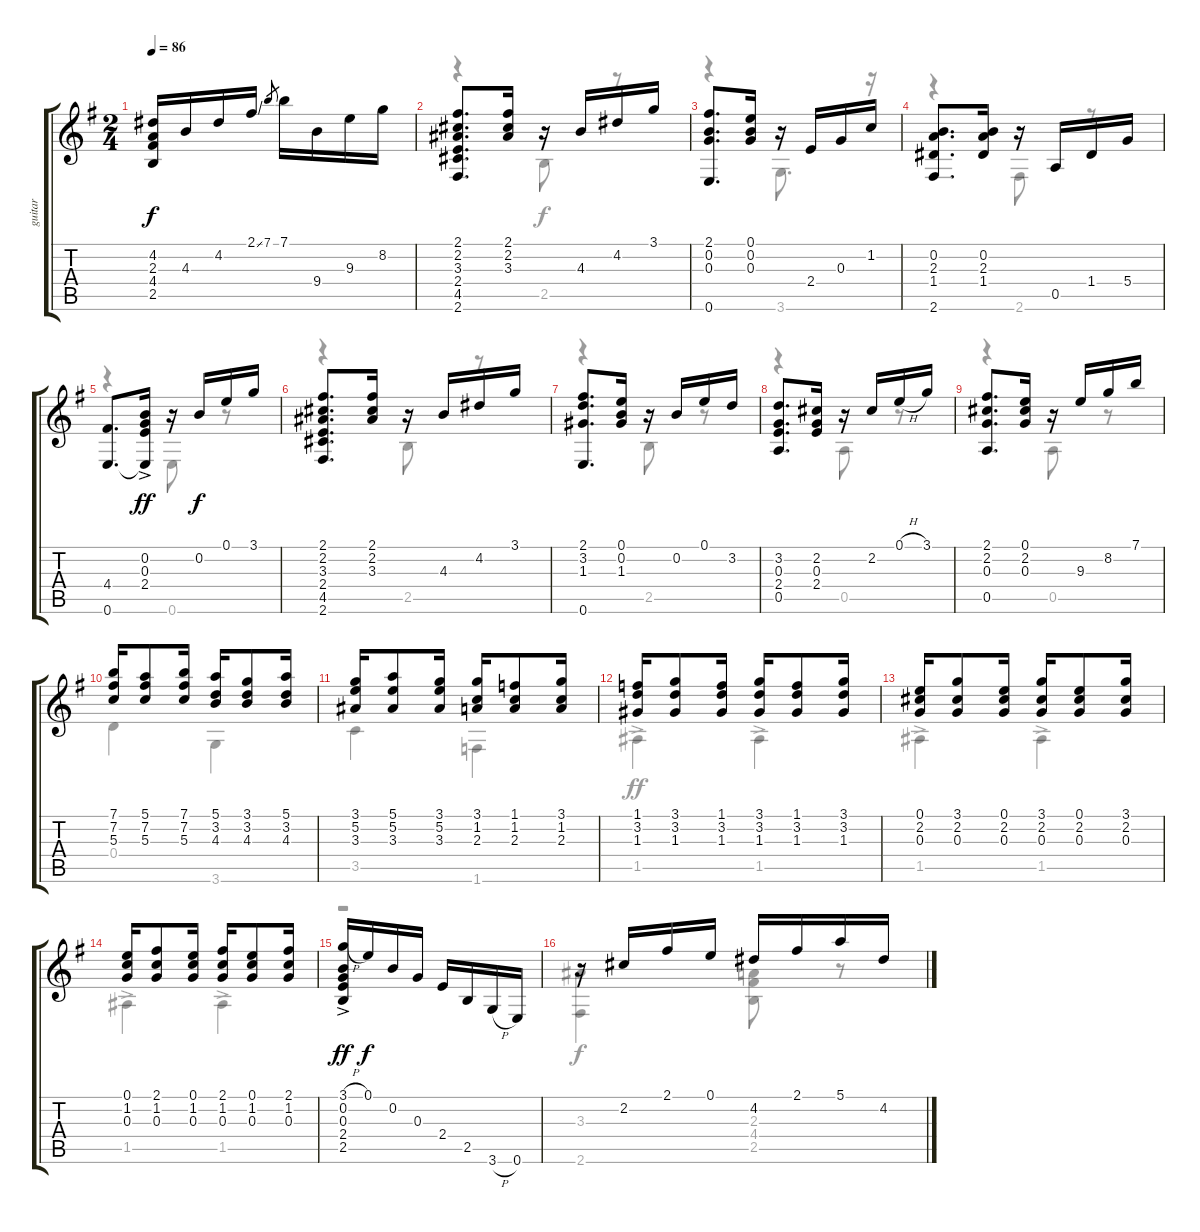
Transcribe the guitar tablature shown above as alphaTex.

\track ("guitar" "guitar") {instrument acousticguitarnylon}
\staff {score tabs}
\tuning (E4 B3 G3 D3 A2 E2) {hide}
\voice
\ts (2 4)
\tempo 86
\clef g2
\ks g
(4.2 2.3 4.4 2.5).16{dy f} 4.3.16 4.2.16 2.1{ss}.16 7.1.8{gr} 7.1.16 9.4.16 9.3.16 8.2.16 |
(2.1 2.2 3.3 2.4 4.5 2.6).8{d} (2.1 2.2 3.3).16 r.16 4.3.16 4.2.16 3.1.16 |
(2.1 0.2 0.3 0.6).8{d} (0.1 0.2 0.3).16 r.16 2.4.16 0.3.16 1.2.16 |
(0.2 2.3 1.4 2.6).8{d} (0.2 2.3 1.4).16 r.16 0.5.16 1.4.16 5.4.16 |
(4.4 0.6).8{d} (0.2{ac} 0.3{ac} 2.4{ac} 0.6{t}).16{dy ff} r.16 0.2.16{dy f} 0.1.16 3.1.16 |
(2.1 2.2 3.3 2.4 4.5 2.6).8{d} (2.1 2.2 3.3).16 r.16 4.3.16 4.2.16 3.1.16 |
(2.1 3.2 1.3 0.6).8{d} (0.1 0.2 1.3).16 r.16 0.2.16 0.1.16 3.2.16 |
(3.2 0.3 2.4 0.5).8{d} (2.2 0.3 2.4).16 r.16 2.2.16 0.1{h}.16 3.1.16 |
(2.1 2.2 0.3 0.5).8{d} (0.1 2.2 0.3).16 r.16 9.3.16 8.2.16 7.1.16 |
(7.1 7.2 5.3).16 (5.1 7.2 5.3).8 (7.1 7.2 5.3).16 (5.1 3.2 4.3).16 (3.1 3.2 4.3).8 (5.1 3.2 4.3).16 |
(3.1 5.2 3.3).16 (5.1 5.2 3.3).8 (3.1 5.2 3.3).16 (3.1 1.2 2.3).16 (1.1 1.2 2.3).8 (3.1 1.2 2.3).16 |
(1.1 3.2 1.3).16 (3.1 3.2 1.3).8 (1.1 3.2 1.3).16 (3.1 3.2 1.3).16 (1.1 3.2 1.3).8 (3.1 3.2 1.3).16 |
(0.1 2.2 0.3).16 (3.1 2.2 0.3).8 (0.1 2.2 0.3).16 (3.1 2.2 0.3).16 (0.1 2.2 0.3).8 (3.1 2.2 0.3).16 |
(0.1 1.2 0.3).16 (2.1 1.2 0.3).8 (0.1 1.2 0.3).16 (2.1 1.2 0.3).16 (0.1 1.2 0.3).8 (2.1 1.2 0.3).16 |
(3.1{h ac} 0.2{ac} 0.3{ac} 2.4{ac} 2.5{ac}).16{dy ff} 0.1.16{dy f} 0.2.16 0.3.16 2.4.16 2.5.16 3.6{h}.16 0.6.16 |
r.16 2.2.16 2.1.16 0.1.16 4.2.16 2.1.16 5.1.16 4.2.16
\voice
\clef g2
\ottava regular
\simile none
\ks g
|
r.4 2.5.8 r.8 |
r.4 3.6.8{d} r.16 |
r.4 2.6.8 r.8 |
r.4 0.6.8 r.8 |
r.4 2.5.8 r.8 |
r.4 2.5.8 r.8 |
r.4 0.5.8 r.8 |
r.4 0.5.8 r.8 |
0.4.4 3.6.4 |
3.5.4 1.6.4 |
1.5{ac}.4{dy ff} 1.5{ac}.4 |
1.5{ac}.4 1.5{ac}.4 |
1.5{ac}.4 1.5{ac}.4 |
r.1 |
(3.3 2.6).4{dy f} (2.3 4.4 2.5).8 r.8
